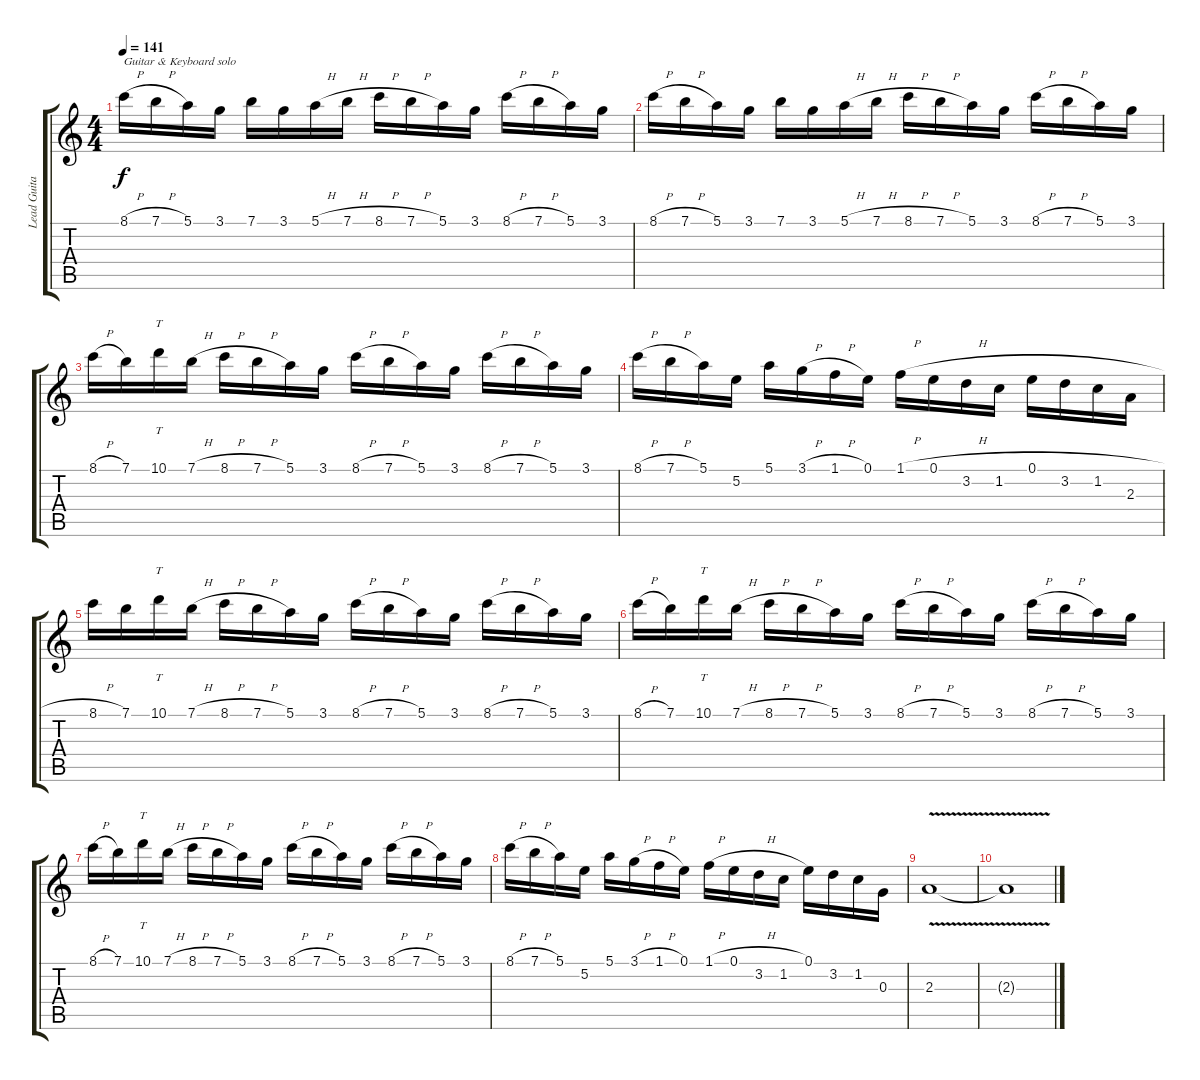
\track ("Lead Guitar 2" "Lead Guita") {instrument distortionguitar}
\staff {score tabs}
\tuning (E4 B3 G3 D3 A2 E2) {hide}
\ts (4 4)
\tempo 141
\clef g2
\ks c
8.1{h}.16{txt "Guitar & Keyboard solo" dy f volume 14 instrument overdrivenguitar} 7.1{h}.16 5.1.16 3.1.16 7.1.16 3.1.16 5.1{h}.16 7.1{h}.16 8.1{h}.16 7.1{h}.16 5.1.16 3.1.16 8.1{h}.16 7.1{h}.16 5.1.16 3.1.16 |
8.1{h}.16 7.1{h}.16 5.1.16 3.1.16 7.1.16 3.1.16 5.1{h}.16 7.1{h}.16 8.1{h}.16 7.1{h}.16 5.1.16 3.1.16 8.1{h}.16 7.1{h}.16 5.1.16 3.1.16 |
8.1{h}.16 7.1.16 10.1.16{tt} 7.1{h}.16 8.1{h}.16 7.1{h}.16 5.1.16 3.1.16 8.1{h}.16 7.1{h}.16 5.1.16 3.1.16 8.1{h}.16 7.1{h}.16 5.1.16 3.1.16 |
8.1{h}.16 7.1{h}.16 5.1.16 5.2.16 5.1.16 3.1{h}.16 1.1{h}.16 0.1.16 1.1{h}.16 0.1{h}.16 3.2.16 1.2.16 0.1{h}.16 3.2.16 1.2.16 2.3.16 |
8.1{h}.16 7.1.16 10.1.16{tt} 7.1{h}.16 8.1{h}.16 7.1{h}.16 5.1.16 3.1.16 8.1{h}.16 7.1{h}.16 5.1.16 3.1.16 8.1{h}.16 7.1{h}.16 5.1.16 3.1.16 |
8.1{h}.16 7.1.16 10.1.16{tt} 7.1{h}.16 8.1{h}.16 7.1{h}.16 5.1.16 3.1.16 8.1{h}.16 7.1{h}.16 5.1.16 3.1.16 8.1{h}.16 7.1{h}.16 5.1.16 3.1.16 |
8.1{h}.16 7.1.16 10.1.16{tt} 7.1{h}.16 8.1{h}.16 7.1{h}.16 5.1.16 3.1.16 8.1{h}.16 7.1{h}.16 5.1.16 3.1.16 8.1{h}.16 7.1{h}.16 5.1.16 3.1.16 |
8.1{h}.16 7.1{h}.16 5.1.16 5.2.16 5.1.16 3.1{h}.16 1.1{h}.16 0.1.16 1.1{h}.16 0.1{h}.16 3.2.16 1.2.16 0.1.16 3.2.16 1.2.16 0.3.16 |
2.3{v}.1 |
2.3{t}.1
